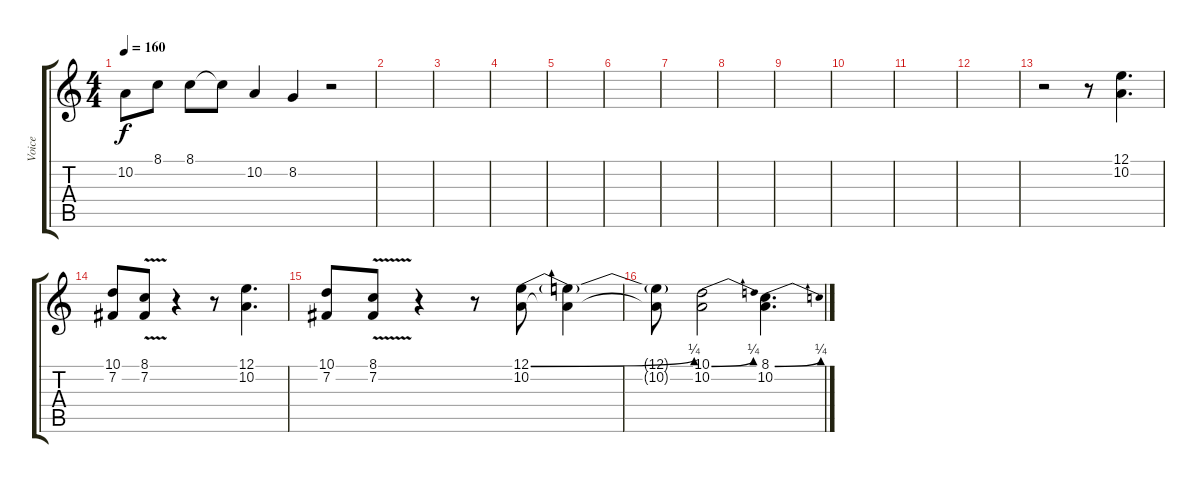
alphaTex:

\track ("Voice" "Voice") {instrument clarinet}
\staff {score tabs}
\tuning (E4 B3 G3 D3 A2 E2) {hide}
\ts (4 4)
\tempo 160
\clef g2
\ks c
10.2{t}.8{dy f} 8.1.8 8.1.8 8.1{t}.8 10.2.4 8.2.4 r.2 |
|
|
|
|
|
|
|
|
|
|
|
r.2 r.8 (12.1 10.2).4{d} |
(10.1 7.2).8 (8.1{v} 7.2{v}).8 r.4 r.8 (12.1 10.2).4{d} |
(10.1 7.2).8 (8.1{v} 7.2{v}).8 r.4 r.8 (12.1{be (bend 0 0 60 1)} 10.2).8 (12.1{t} 10.2{t}).4 |
(12.1{t} 10.2{t}).8 (10.1{be (bend 0 0 60 1)} 10.2).2 (8.1{be (bend 0 0 60 1)} 10.2).4{d}
